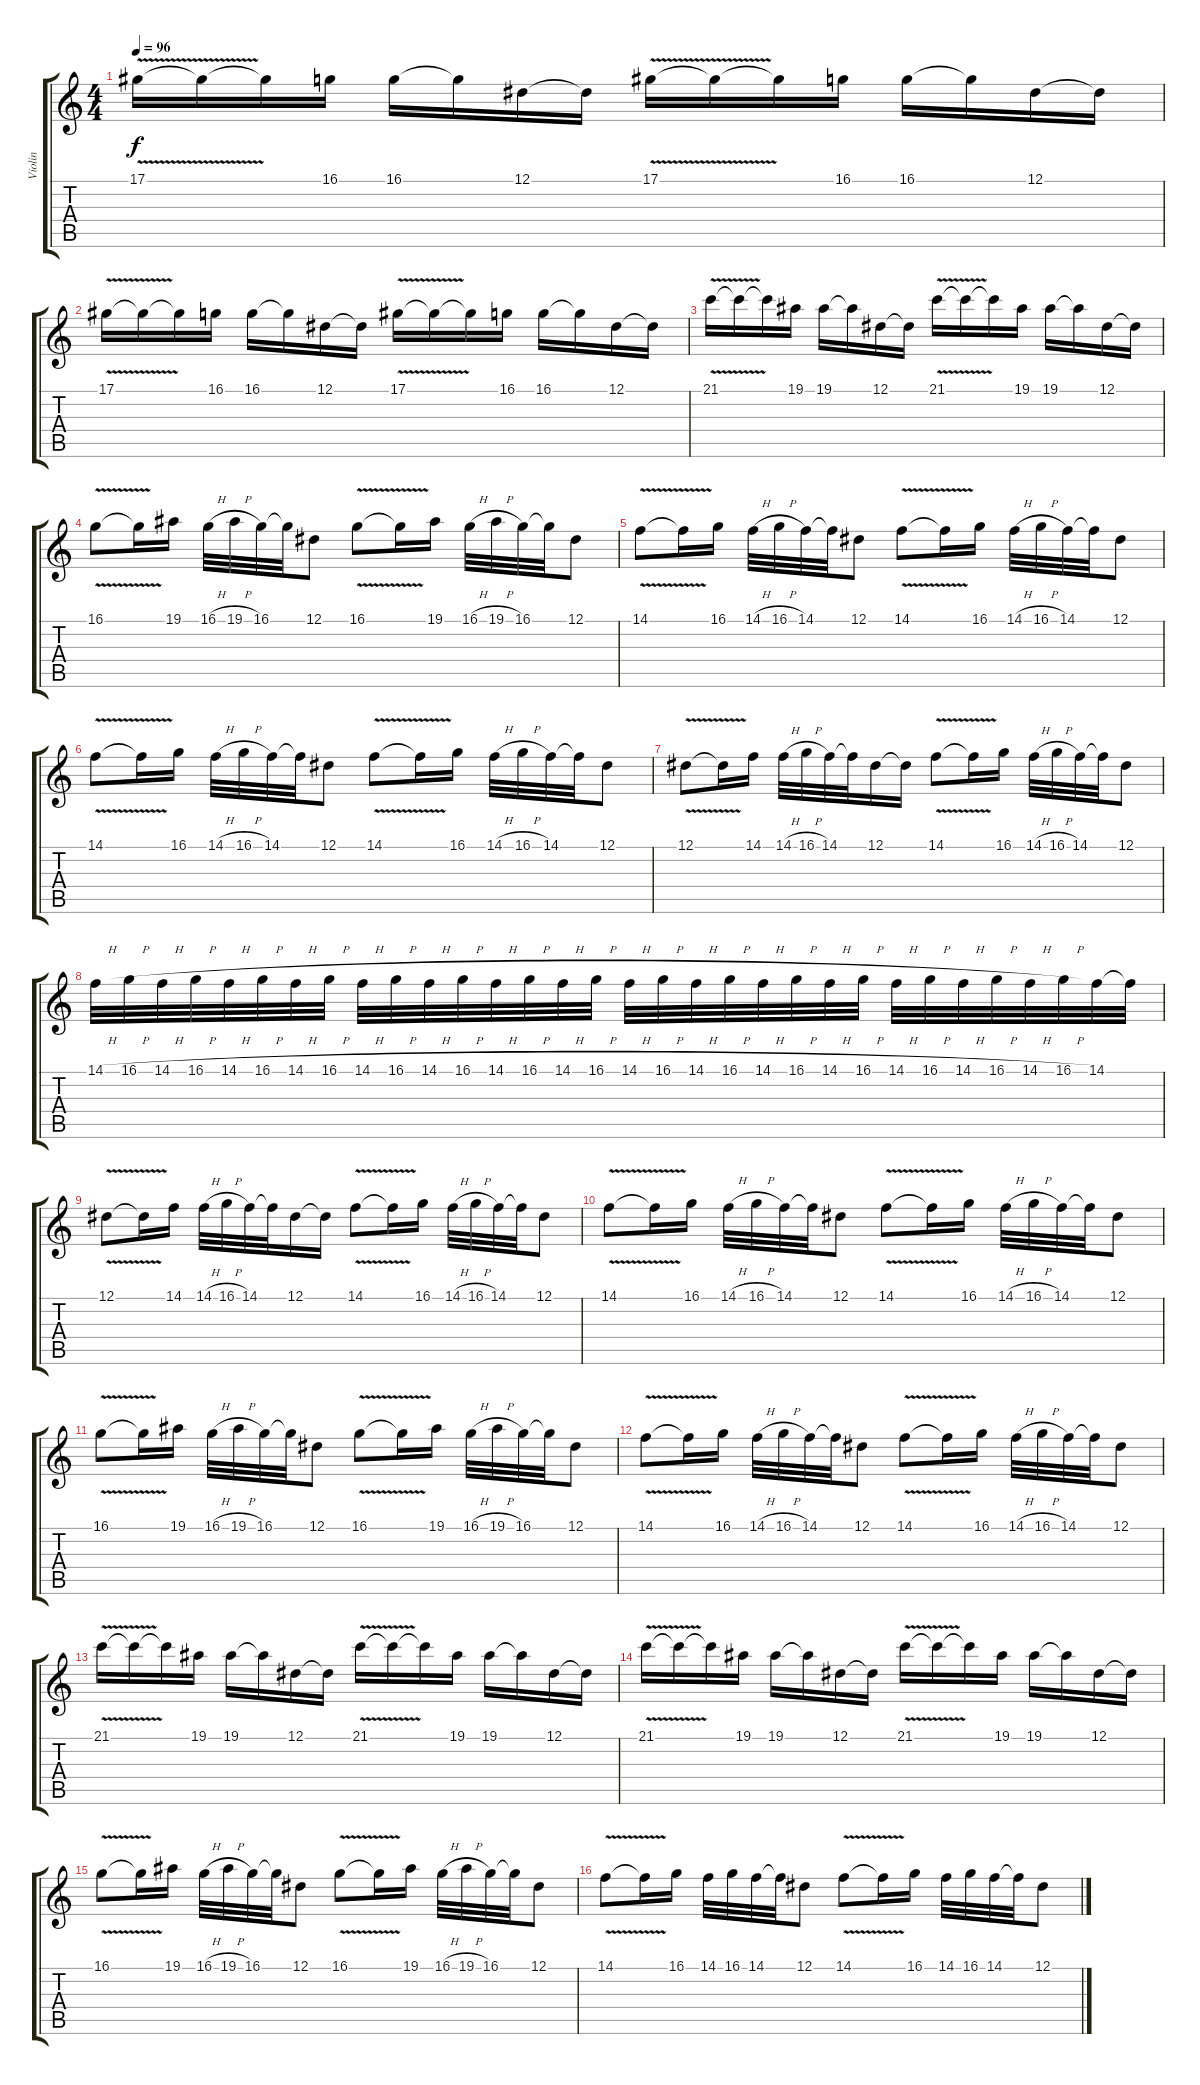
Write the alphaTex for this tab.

\track ("Violin" "Violin") {instrument violin}
\staff {score tabs}
\tuning (Eb4 Bb3 Gb3 Db3 Ab2 Eb2) {hide}
\ts (4 4)
\tempo 96
\clef g2
\ks c
17.1{v}.16{dy f} 17.1{t}.16 17.1{t}.16 16.1.16 16.1.16 16.1{t}.16 12.1.16 12.1{t}.16 17.1{v}.16 17.1{t}.16 17.1{t}.16 16.1.16 16.1.16 16.1{t}.16 12.1.16 12.1{t}.16 |
17.1{v}.16 17.1{t}.16 17.1{t}.16 16.1.16 16.1.16 16.1{t}.16 12.1.16 12.1{t}.16 17.1{v}.16 17.1{t}.16 17.1{t}.16 16.1.16 16.1.16 16.1{t}.16 12.1.16 12.1{t}.16 |
21.1{v}.16 21.1{t}.16 21.1{t}.16 19.1.16 19.1.16 19.1{t}.16 12.1.16 12.1{t}.16 21.1{v}.16 21.1{t}.16 21.1{t}.16 19.1.16 19.1.16 19.1{t}.16 12.1.16 12.1{t}.16 |
16.1{v}.8 16.1{t}.16 19.1.16 16.1{h}.32 19.1{h}.32 16.1.32 16.1{t}.32 12.1.8 16.1{v}.8 16.1{t}.16 19.1.16 16.1{h}.32 19.1{h}.32 16.1.32 16.1{t}.32 12.1.8 |
14.1{v}.8 14.1{t}.16 16.1.16 14.1{h}.32 16.1{h}.32 14.1.32 14.1{t}.32 12.1.8 14.1{v}.8 14.1{t}.16 16.1.16 14.1{h}.32 16.1{h}.32 14.1.32 14.1{t}.32 12.1.8 |
14.1{v}.8 14.1{t}.16 16.1.16 14.1{h}.32 16.1{h}.32 14.1.32 14.1{t}.32 12.1.8 14.1{v}.8 14.1{t}.16 16.1.16 14.1{h}.32 16.1{h}.32 14.1.32 14.1{t}.32 12.1.8 |
12.1{v}.8 12.1{t}.16 14.1.16 14.1{h}.32 16.1{h}.32 14.1.32 14.1{t}.32 12.1.16 12.1{t}.16 14.1{v}.8 14.1{t}.16 16.1.16 14.1{h}.32 16.1{h}.32 14.1.32 14.1{t}.32 12.1.8 |
14.1{h}.32 16.1{h}.32 14.1{h}.32 16.1{h}.32 14.1{h}.32 16.1{h}.32 14.1{h}.32 16.1{h}.32 14.1{h}.32 16.1{h}.32 14.1{h}.32 16.1{h}.32 14.1{h}.32 16.1{h}.32 14.1{h}.32 16.1{h}.32 14.1{h}.32 16.1{h}.32 14.1{h}.32 16.1{h}.32 14.1{h}.32 16.1{h}.32 14.1{h}.32 16.1{h}.32 14.1{h}.32 16.1{h}.32 14.1{h}.32 16.1{h}.32 14.1{h}.32 16.1{h}.32 14.1.32 14.1{t}.32 |
12.1{v}.8 12.1{t}.16 14.1.16 14.1{h}.32 16.1{h}.32 14.1.32 14.1{t}.32 12.1.16 12.1{t}.16 14.1{v}.8 14.1{t}.16 16.1.16 14.1{h}.32 16.1{h}.32 14.1.32 14.1{t}.32 12.1.8 |
14.1{v}.8 14.1{t}.16 16.1.16 14.1{h}.32 16.1{h}.32 14.1.32 14.1{t}.32 12.1.8 14.1{v}.8 14.1{t}.16 16.1.16 14.1{h}.32 16.1{h}.32 14.1.32 14.1{t}.32 12.1.8 |
16.1{v}.8 16.1{t}.16 19.1.16 16.1{h}.32 19.1{h}.32 16.1.32 16.1{t}.32 12.1.8 16.1{v}.8 16.1{t}.16 19.1.16 16.1{h}.32 19.1{h}.32 16.1.32 16.1{t}.32 12.1.8 |
14.1{v}.8 14.1{t}.16 16.1.16 14.1{h}.32 16.1{h}.32 14.1.32 14.1{t}.32 12.1.8 14.1{v}.8 14.1{t}.16 16.1.16 14.1{h}.32 16.1{h}.32 14.1.32 14.1{t}.32 12.1.8 |
21.1{v}.16 21.1{t}.16 21.1{t}.16 19.1.16 19.1.16 19.1{t}.16 12.1.16 12.1{t}.16 21.1{v}.16 21.1{t}.16 21.1{t}.16 19.1.16 19.1.16 19.1{t}.16 12.1.16 12.1{t}.16 |
21.1{v}.16 21.1{t}.16 21.1{t}.16 19.1.16 19.1.16 19.1{t}.16 12.1.16 12.1{t}.16 21.1{v}.16 21.1{t}.16 21.1{t}.16 19.1.16 19.1.16 19.1{t}.16 12.1.16 12.1{t}.16 |
16.1{v}.8 16.1{t}.16 19.1.16 16.1{h}.32 19.1{h}.32 16.1.32 16.1{t}.32 12.1.8 16.1{v}.8 16.1{t}.16 19.1.16 16.1{h}.32 19.1{h}.32 16.1.32 16.1{t}.32 12.1.8 |
14.1{v}.8 14.1{t}.16 16.1.16 14.1.32 16.1.32 14.1.32 14.1{t}.32 12.1.8 14.1{v}.8 14.1{t}.16 16.1.16 14.1.32 16.1.32 14.1.32 14.1{t}.32 12.1.8
